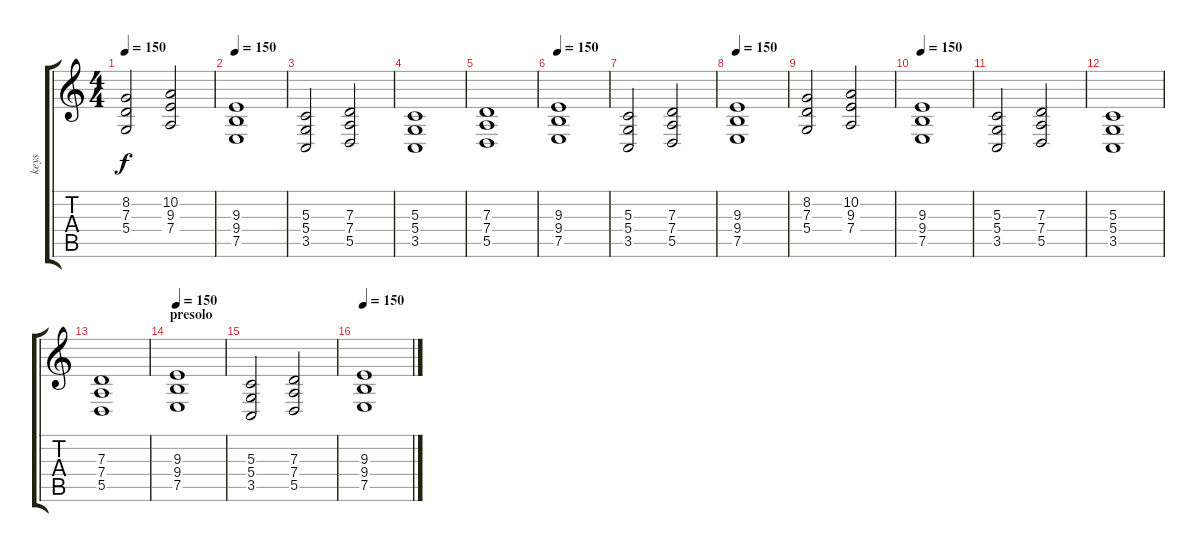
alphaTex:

\track ("keys" "keys") {instrument pad8sweep}
\staff {score tabs}
\tuning (E4 B3 G3 D3 A2 E2) {hide}
\ts (4 4)
\tempo 150
\clef g2
\ks c
(8.2 7.3 5.4).2{dy f} (10.2 9.3 7.4).2 |
\tempo 150
(9.3 9.4 7.5).1 |
(5.3 5.4 3.5).2 (7.3 7.4 5.5).2 |
(5.3 5.4 3.5).1 |
(7.3 7.4 5.5).1 |
\tempo 150
(9.3 9.4 7.5).1 |
(5.3 5.4 3.5).2 (7.3 7.4 5.5).2 |
\tempo 150
(9.3 9.4 7.5).1 |
(8.2 7.3 5.4).2 (10.2 9.3 7.4).2 |
\tempo 150
(9.3 9.4 7.5).1 |
(5.3 5.4 3.5).2 (7.3 7.4 5.5).2 |
(5.3 5.4 3.5).1 |
(7.3 7.4 5.5).1 |
\section ("" "presolo")
\tempo 150
(9.3 9.4 7.5).1 |
(5.3 5.4 3.5).2 (7.3 7.4 5.5).2 |
\tempo 150
(9.3 9.4 7.5).1
